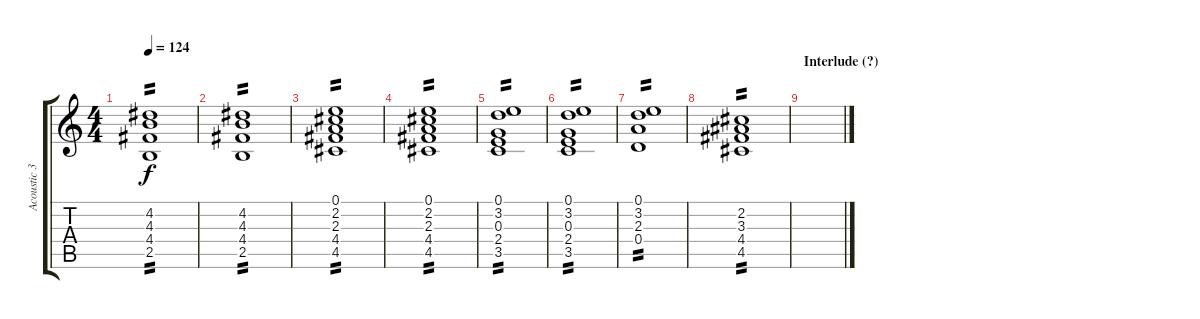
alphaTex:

\track ("Acoustic 3 (Dub)" "Acoustic 3") {instrument acousticguitarsteel}
\staff {score tabs}
\tuning (E4 B3 G3 D3 A2 E2) {hide}
\ts (4 4)
\tempo 124
\clef g2
\ks c
(4.2 4.3 4.4 2.5).1{tp 2 dy f} |
(4.2 4.3 4.4 2.5).1{tp 2} |
(0.1 2.2 2.3 4.4 4.5).1{tp 2} |
(0.1 2.2 2.3 4.4 4.5).1{tp 2} |
(0.1 3.2 0.3 2.4 3.5).1{tp 2} |
(0.1 3.2 0.3 2.4 3.5).1{tp 2} |
(0.1 3.2 2.3 0.4).1{tp 2} |
(2.2 3.3 4.4 4.5).1{tp 2} |
\section ("" "Interlude (?)")
